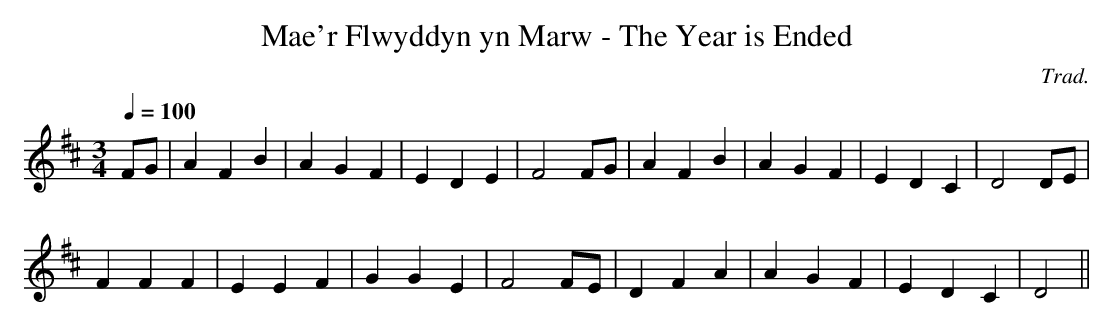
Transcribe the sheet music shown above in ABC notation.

X:1
T:Mae'r Flwyddyn yn Marw - The Year is Ended
M:3/4
L:1/4
Q:100
C:Trad.
K:D
F/2G/2 | A F B | A G F | E D E | F2 F/2G/2 | A F B | A G F | E D C | D2 D/2E/2|
F F F | E E F | G G E | F2 F/2E/2 | D F A | A G F | E D C | D2 ||
